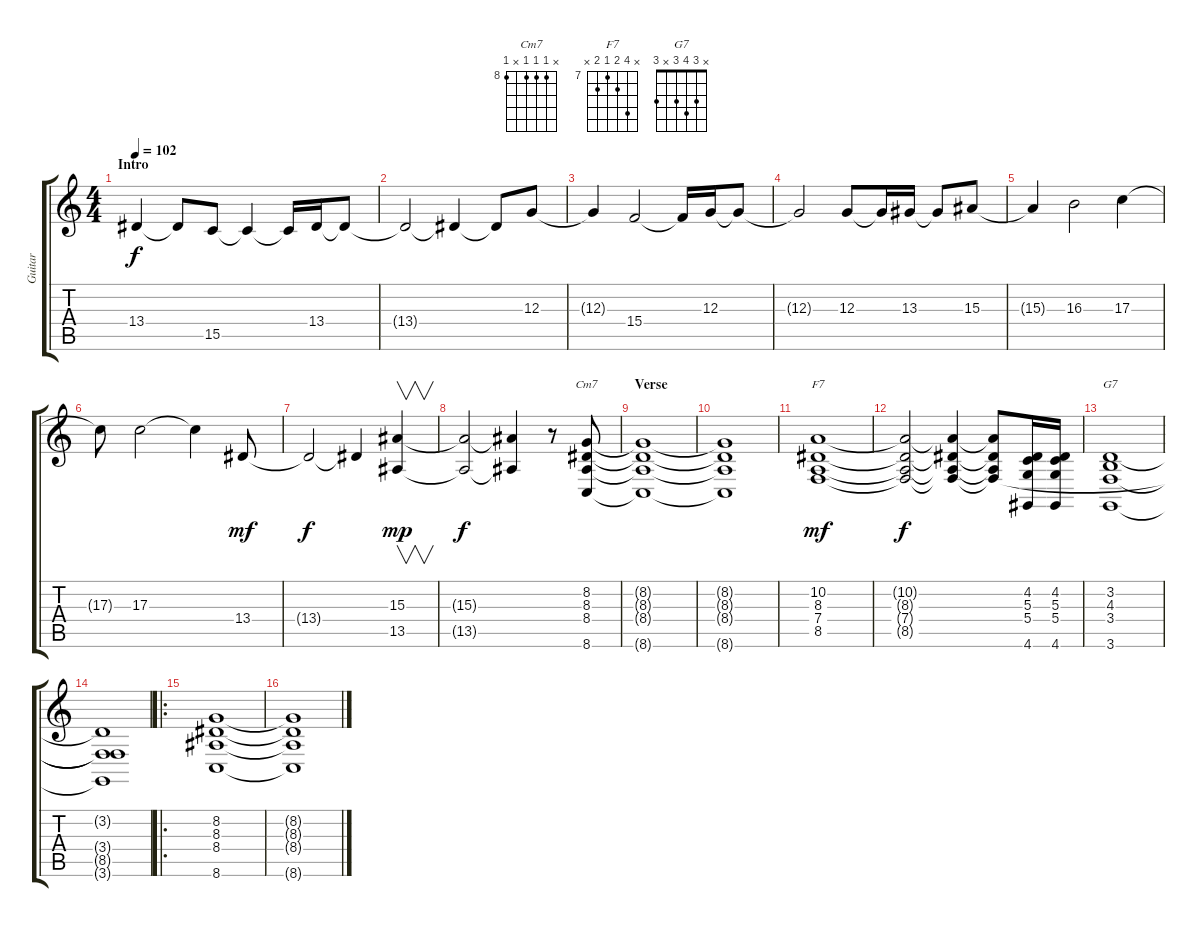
\track ("Guitar" "Guitar") {instrument electricpiano1}
\staff {score tabs}
\tuning (E4 B3 G3 D3 A2 E2) {hide}
\chord ("Cm7" x 8 8 8 x 8) {firstfret 8}
\chord ("F7" x 10 8 7 8 x) {firstfret 7}
\chord ("G7" x 3 4 3 x 3)
\ts (4 4)
\section ("" "Intro")
\tempo 102
\clef g2
\ks c
13.4.4{dy f instrument electricpiano1} 13.4{t}.8 15.5.8 15.5{t}.4 15.5{t}.16 13.4.16 13.4{t}.8 |
13.4{t}.2 13.4{t}.4 13.4{t}.8 12.3.8 |
12.3{t}.4 15.4.2 15.4{t}.16 12.3.16 12.3{t}.8 |
12.3{t}.2 12.3.8 12.3{t}.16 13.3.16 13.3{t}.8 15.3.8 |
15.3{t}.4 16.3.2 17.3.4 |
17.3{t}.8 17.3.2 17.3{t}.4 13.4.8{dy mf} |
13.4{t}.2{dy f} 13.4{t}.4 (15.3 13.5).4{v dy mp} |
(15.3{t} 13.5{t}).2{dy f} (15.3{t} 13.5{t}).4 r.8 (8.2 8.3 8.4 8.6).8{ch "Cm7"} |
\section ("" "Verse")
(8.2{t} 8.3{t} 8.4{t} 8.6{t}).1 |
(8.2{t} 8.3{t} 8.4{t} 8.6{t}).1 |
(10.2 8.3 7.4 8.5).1{ch "F7" dy mf} |
(10.2{t} 8.3{t} 7.4{t} 8.5{t}).2{dy f} (10.2{t} 8.3{t} 7.4{t} 8.5{t}).4 (10.2{t} 8.3{t} 7.4{t} 8.5{t}).8 (4.2 5.3 5.4 4.6).16 (4.2 5.3 5.4 4.6).16 |
(3.2 4.3 3.4 3.6).1{ch "G7"} |
(3.2{t} 3.4{t} 8.5{t} 3.6{t}).1 |
\ro
(8.2 8.3 8.4 8.6).1 |
(8.2{t} 8.3{t} 8.4{t} 8.6{t}).1
